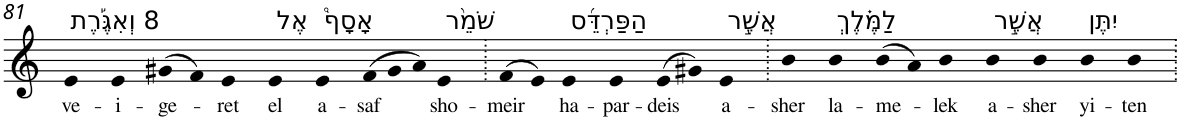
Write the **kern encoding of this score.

**kern	**text
*part1	*part1
*staff1	*staff1
*I"Piano	*
*I'Pno	*
!!LO:PB:g=z
*clefG2	*
*k[]	*
=81	=81
!LO:TX:a:t=8 וְאִגֶּ֡רֶת	!
!	!LO:LY:b
4e	ve-
!	!LO:LY:b
4e	-i-
!	!LO:LY:b
(>8g#X	-ge-
8f)	.
!	!LO:LY:b
4e	-ret
!LO:TX:a:t=אֶל	!
!	!LO:LY:b
4e	el
!LO:TX:a:t=אָסָף֩	!
!	!LO:LY:b
4e	a-
*Xtuplet	*
!	!LO:LY:b
(>12f	-saf
12g#	.
12a)	.
!LO:TX:a:t=שֹׁמֵ֨ר	!
!	!LO:LY:b
4e	sho-
=82.	=82.
!	!LO:LY:b
(>8f	-meir
8e)	.
!LO:TX:a:t=הַפַּרְדֵּ֜ס	!
!	!LO:LY:b
4e	ha-
!	!LO:LY:b
4e	-par-
!	!LO:LY:b
(>8e	-deis
8g#X)	.
!LO:TX:a:t=אֲשֶׁ֣ר	!
!	!LO:LY:b
4e	a-
=83.	=83.
!	!LO:LY:b
4b	-sher
!LO:TX:a:t=לַמֶּ֗לֶךְ	!
!	!LO:LY:b
4b	la-
!	!LO:LY:b
(>8b	-me-
8a)	.
!	!LO:LY:b
4b	-lek
!LO:TX:a:t=אֲשֶׁ֣ר	!
!	!LO:LY:b
4b	a-
!	!LO:LY:b
4b	-sher
!LO:TX:a:t=יִתֶּן	!
!	!LO:LY:b
4b	yi-
!	!LO:LY:b
4b	-ten
=.	=.
*-	*-
